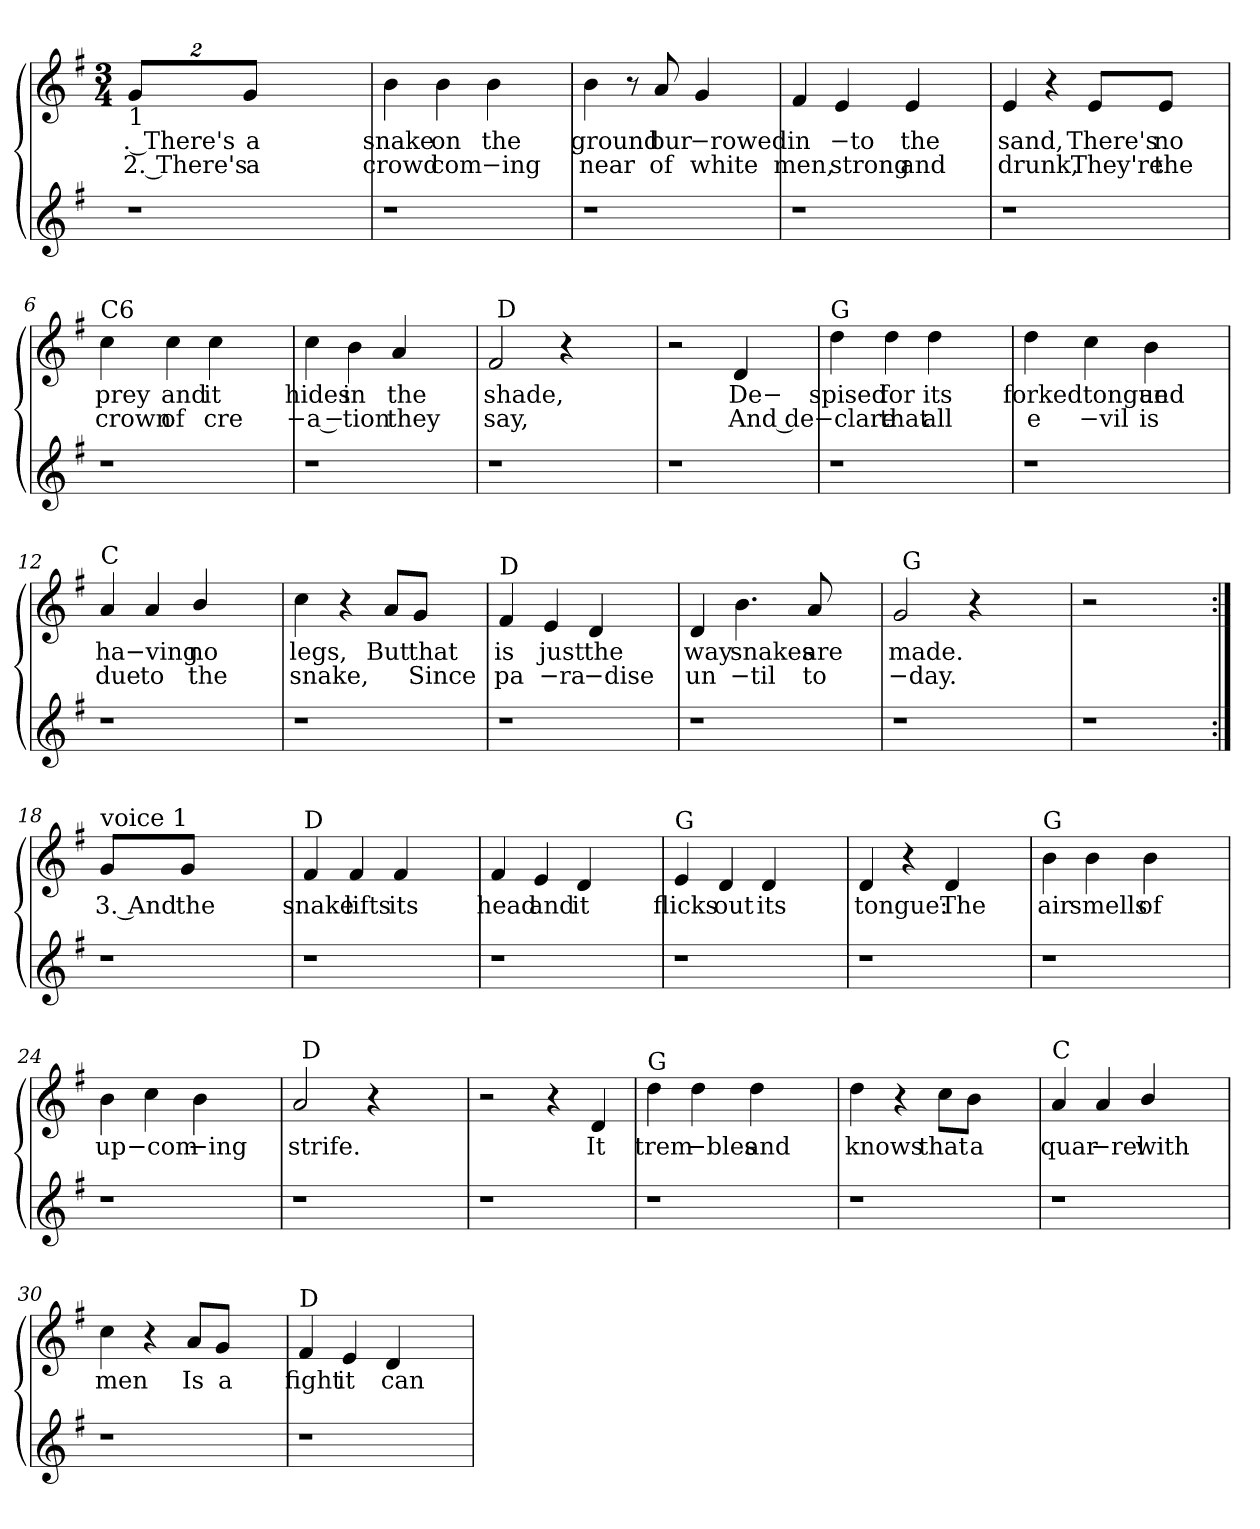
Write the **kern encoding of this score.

**kern	**kern	**text	**text
*part2	*part1	*part1	*part1
*staff2	*staff1	*staff1	*staff1
*clefG2	*clefG2	*	*
*k[f#]	*k[f#]	*	*
*G:	*G:	*	*
*	*M3/4	*	*
*	*Xbrackettup	*	*
=1	=1	=1	=1
!	!LO:TX:b:t=1	!	!
!	!	!LO:LY:b:rj	!LO:LY:b:rj
1r	16%3g/L	. There's	2. There's
!	!	!LO:LY:b	!LO:LY:b
.	16%3g/J	a	a
.	2ryy	.	.
.	8ryy	.	.
=2	=2	=2	=2
!	!	!LO:LY:b	!LO:LY:b
1r	4b\	snake	crowd
!	!	!LO:LY:b	!LO:LY:b
.	4b\	on	com
!	!	!LO:LY:b	!LO:LY:b
.	4b\	the	−ing
.	4ryy	.	.
=3	=3	=3	=3
!	!	!LO:LY:b	!LO:LY:b
1r	4b\	ground	near
.	8r	.	.
!	!	!LO:LY:b	!LO:LY:b
.	8a/	bur	of
!	!	!LO:LY:b:rj	!LO:LY:b:rj
.	4g/	−rowed	white
.	4ryy	.	.
=4	=4	=4	=4
!	!	!LO:LY:b	!LO:LY:b
1r	4f#/	in	men,
!	!	!LO:LY:b:rj	!LO:LY:b:rj
.	4e/	−to	strong
!	!	!LO:LY:b	!LO:LY:b
.	4e/	the	and
.	4ryy	.	.
=5	=5	=5	=5
!	!	!LO:LY:b	!LO:LY:b
1r	4e/	sand,	drunk,
.	4r	.	.
!	!	!LO:LY:b	!LO:LY:b
.	8e/L	There's	They're
!	!	!LO:LY:b	!LO:LY:b
.	8e/J	no	the
.	4ryy	.	.
!!LO:LB:g=z
=6	=6	=6	=6
!	!LO:TX:a:t=C6	!	!
!	!	!LO:LY:b	!LO:LY:b
1r	4cc\	prey	crown
!	!	!LO:LY:b	!LO:LY:b
.	4cc\	and	of
!	!	!LO:LY:b	!LO:LY:b
.	4cc\	it	cre
.	4ryy	.	.
=7	=7	=7	=7
!	!	!LO:LY:b	!LO:LY:b
1r	4cc\	hides	−a −
!	!	!LO:LY:b	!LO:LY:b
.	4b\	in	tion
!	!	!LO:LY:b	!LO:LY:b
.	4a/	the	they
.	4ryy	.	.
=8	=8	=8	=8
!	!	!LO:LY:b	!LO:LY:b
*	*^	*	*
1r	2f#/	64ryy	shade,	say,
!	!	!LO:TX:a:t=D	!	!
.	.	2ryy	.	.
.	4r	.	.	.
.	.	4ryy	.	.
.	4ryy	.	.	.
.	.	8...ryy	.	.
*	*v	*v	*	*
=9	=9	=9	=9
1r	2r	.	.
!	!	!LO:LY:b	!LO:LY:b
.	4d/	De−	And de
.	4ryy	.	.
=10	=10	=10	=10
!	!LO:TX:a:t=G	!	!
!	!	!LO:LY:b	!LO:LY:b
1r	4dd\	spised	−clare
!	!	!LO:LY:b	!LO:LY:b
.	4dd\	for	that
!	!	!LO:LY:b	!LO:LY:b
.	4dd\	its	all
.	4ryy	.	.
=11	=11	=11	=11
!	!	!LO:LY:b	!LO:LY:b
1r	4dd\	forkedtongue	e
!	!	!	!LO:LY:b:rj
.	4cc\	.	−vil
!	!	!LO:LY:b	!LO:LY:b
.	4b\	and	is
.	4ryy	.	.
!!LO:LB:g=z
=12	=12	=12	=12
!	!LO:TX:a:t=C	!	!
!	!	!LO:LY:b	!LO:LY:b
1r	4a/	ha	due
!	!	!LO:LY:b:rj	!LO:LY:b:rj
.	4a/	−ving	to
!	!	!LO:LY:b	!LO:LY:b
.	4b/	no	the
.	4ryy	.	.
=13	=13	=13	=13
!	!	!LO:LY:b	!LO:LY:b
1r	4cc\	legs,	snake,
.	4r	.	.
!	!	!LO:LY:b	!
.	8a/L	But	.
!	!	!LO:LY:b	!LO:LY:b
.	8g/J	that	Since
.	4ryy	.	.
=14	=14	=14	=14
!	!LO:TX:a:t=D	!	!
!	!	!LO:LY:b	!LO:LY:b
1r	4f#/	is	pa
!	!	!LO:LY:b	!LO:LY:b
.	4e/	just	−ra
!	!	!LO:LY:b	!LO:LY:b
.	4d/	the	−dise
.	4ryy	.	.
=15	=15	=15	=15
!	!	!LO:LY:b	!LO:LY:b
1r	4d/	way	un
!	!	!LO:LY:b	!LO:LY:b
.	4.b\	snakes	−til
!	!	!LO:LY:b	!LO:LY:b
.	8a/	are	to
.	4ryy	.	.
=16	=16	=16	=16
!	!	!LO:LY:b	!LO:LY:b
*	*^	*	*
1r	2g/	64ryy	made.	−day.
!	!	!LO:TX:a:t=G	!	!
.	.	2ryy	.	.
.	4r	.	.	.
.	.	4ryy	.	.
.	4ryy	.	.	.
.	.	8...ryy	.	.
*	*v	*v	*	*
=17	=17	=17	=17
1r	2r	.	.
.	2ryy	.	.
!!LO:LB:g=z
=18:|!	=18:|!	=18:|!	=18:|!
!	!LO:TX:a:t=voice 1	!	!
!	!	!LO:LY:b:rj	!
1r	8g/L	3. And	.
!	!	!LO:LY:b	!
.	8g/J	the	.
.	2.ryy	.	.
=19	=19	=19	=19
!	!LO:TX:a:t=D	!	!
!	!	!LO:LY:b	!
1r	4f#/	snake	.
!	!	!LO:LY:b	!
.	4f#/	lifts	.
!	!	!LO:LY:b	!
.	4f#/	its	.
.	4ryy	.	.
=20	=20	=20	=20
!	!	!LO:LY:b	!
1r	4f#/	head	.
!	!	!LO:LY:b	!
.	4e/	and	.
!	!	!LO:LY:b	!
.	4d/	it	.
.	4ryy	.	.
=21	=21	=21	=21
!	!LO:TX:a:t=G	!	!
!	!	!LO:LY:b	!
1r	4e/	flicks	.
!	!	!LO:LY:b	!
.	4d/	out	.
!	!	!LO:LY:b	!
.	4d/	its	.
.	4ryy	.	.
=22	=22	=22	=22
!	!	!LO:LY:b	!
1r	4d/	tongue:	.
.	4r	.	.
!	!	!LO:LY:b	!
.	4d/	The	.
.	4ryy	.	.
!!LO:LB:g=z
=23	=23	=23	=23
!	!LO:TX:a:t=G	!	!
!	!	!LO:LY:b	!
1r	4b\	air	.
!	!	!LO:LY:b	!
.	4b\	smells	.
!	!	!LO:LY:b	!
.	4b\	of	.
.	4ryy	.	.
=24	=24	=24	=24
!	!	!LO:LY:b	!
1r	4b\	up	.
!	!	!LO:LY:b:rj	!
.	4cc\	−com	.
!	!	!LO:LY:b:rj	!
.	4b\	−ing	.
.	4ryy	.	.
=25	=25	=25	=25
!	!	!LO:LY:b	!
*	*^	*	*
1r	2a/	64ryy	strife.	.
!	!	!LO:TX:a:t=D	!	!
.	.	2ryy	.	.
.	4r	.	.	.
.	.	4ryy	.	.
.	4ryy	.	.	.
.	.	8...ryy	.	.
*	*v	*v	*	*
=26	=26	=26	=26
1r	2r	.	.
.	4r	.	.
!	!	!LO:LY:b	!
.	4d/	It	.
=27	=27	=27	=27
!	!LO:TX:a:t=G	!	!
!	!	!LO:LY:b	!
1r	4dd\	trem	.
!	!	!LO:LY:b:rj	!
.	4dd\	−bles	.
!	!	!LO:LY:b	!
.	4dd\	and	.
.	4ryy	.	.
=28	=28	=28	=28
!	!	!LO:LY:b	!
1r	4dd\	knows	.
.	4r	.	.
!	!	!LO:LY:b	!
.	8cc\L	that	.
!	!	!LO:LY:b	!
.	8b\J	a	.
.	4ryy	.	.
!!LO:LB:g=z
=29	=29	=29	=29
!	!LO:TX:a:t=C	!	!
!	!	!LO:LY:b	!
1r	4a/	quar	.
!	!	!LO:LY:b:rj	!
.	4a/	−rel	.
!	!	!LO:LY:b	!
.	4b/	with	.
.	4ryy	.	.
=30	=30	=30	=30
!	!	!LO:LY:b	!
1r	4cc\	men	.
.	4r	.	.
!	!	!LO:LY:b	!
.	8a/L	Is	.
!	!	!LO:LY:b	!
.	8g/J	a	.
.	4ryy	.	.
=31	=31	=31	=31
!	!LO:TX:a:t=D	!	!
!	!	!LO:LY:b	!
1r	4f#/	fight	.
!	!	!LO:LY:b	!
.	4e/	it	.
!	!	!LO:LY:b	!
.	4d/	can	.
.	4ryy	.	.
=	=	=	=
*-	*-	*-	*-
